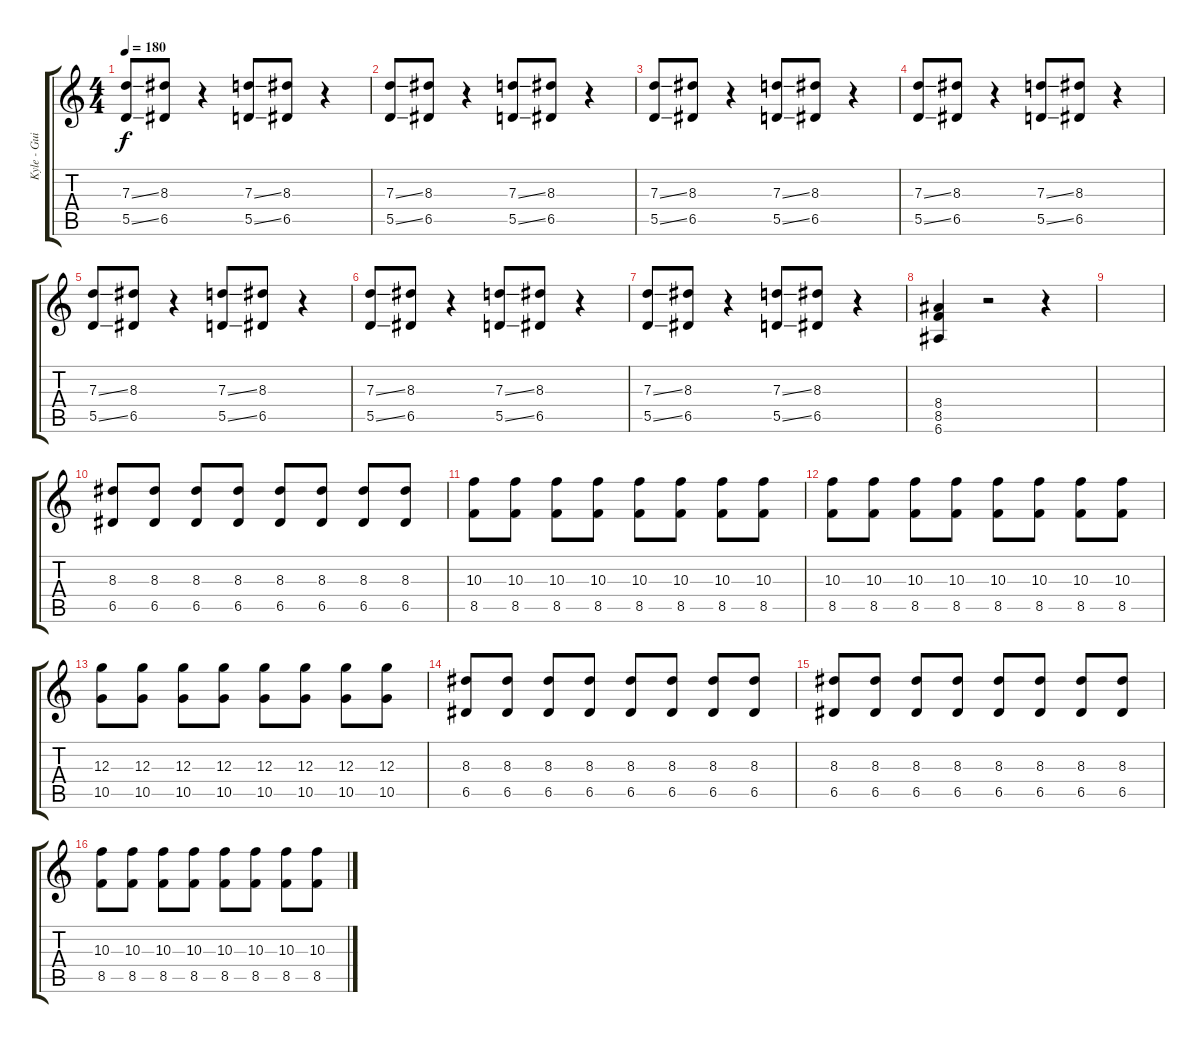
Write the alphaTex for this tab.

\track ("Kyle - Guitar" "Kyle - Gui") {instrument distortionguitar}
\staff {score tabs}
\tuning (E4 B3 G3 D3 A2 E2) {hide}
\ts (4 4)
\tempo 180
\clef g2
\ks c
(7.3{ss} 5.5{ss}).8{dy f} (8.3 6.5).8 r.4 (7.3{ss} 5.5{ss}).8 (8.3 6.5).8 r.4 |
(7.3{ss} 5.5{ss}).8 (8.3 6.5).8 r.4 (7.3{ss} 5.5{ss}).8 (8.3 6.5).8 r.4 |
(7.3{ss} 5.5{ss}).8 (8.3 6.5).8 r.4 (7.3{ss} 5.5{ss}).8 (8.3 6.5).8 r.4 |
(7.3{ss} 5.5{ss}).8 (8.3 6.5).8 r.4 (7.3{ss} 5.5{ss}).8 (8.3 6.5).8 r.4 |
(7.3{ss} 5.5{ss}).8 (8.3 6.5).8 r.4 (7.3{ss} 5.5{ss}).8 (8.3 6.5).8 r.4 |
(7.3{ss} 5.5{ss}).8 (8.3 6.5).8 r.4 (7.3{ss} 5.5{ss}).8 (8.3 6.5).8 r.4 |
(7.3{ss} 5.5{ss}).8 (8.3 6.5).8 r.4 (7.3{ss} 5.5{ss}).8 (8.3 6.5).8 r.4 |
(8.4 8.5 6.6).4 r.2 r.4 |
|
(8.3 6.5).8 (8.3 6.5).8 (8.3 6.5).8 (8.3 6.5).8 (8.3 6.5).8 (8.3 6.5).8 (8.3 6.5).8 (8.3 6.5).8 |
(10.3 8.5).8 (10.3 8.5).8 (10.3 8.5).8 (10.3 8.5).8 (10.3 8.5).8 (10.3 8.5).8 (10.3 8.5).8 (10.3 8.5).8 |
(10.3 8.5).8 (10.3 8.5).8 (10.3 8.5).8 (10.3 8.5).8 (10.3 8.5).8 (10.3 8.5).8 (10.3 8.5).8 (10.3 8.5).8 |
(12.3 10.5).8 (12.3 10.5).8 (12.3 10.5).8 (12.3 10.5).8 (12.3 10.5).8 (12.3 10.5).8 (12.3 10.5).8 (12.3 10.5).8 |
(8.3 6.5).8 (8.3 6.5).8 (8.3 6.5).8 (8.3 6.5).8 (8.3 6.5).8 (8.3 6.5).8 (8.3 6.5).8 (8.3 6.5).8 |
(8.3 6.5).8 (8.3 6.5).8 (8.3 6.5).8 (8.3 6.5).8 (8.3 6.5).8 (8.3 6.5).8 (8.3 6.5).8 (8.3 6.5).8 |
(10.3 8.5).8 (10.3 8.5).8 (10.3 8.5).8 (10.3 8.5).8 (10.3 8.5).8 (10.3 8.5).8 (10.3 8.5).8 (10.3 8.5).8
